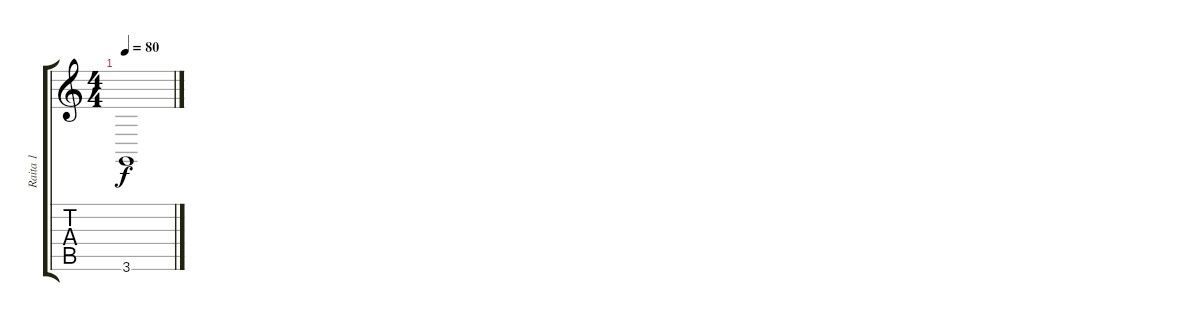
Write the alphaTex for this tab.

\track ("Raita 1" "Raita 1") {instrument acousticgrandpiano}
\staff {score tabs}
\tuning (E4 B3 G3 D3 A2 E2) {hide}
\ts (4 4)
\tempo 80
\clef g2
\ks c
3.6.1{dy f}
